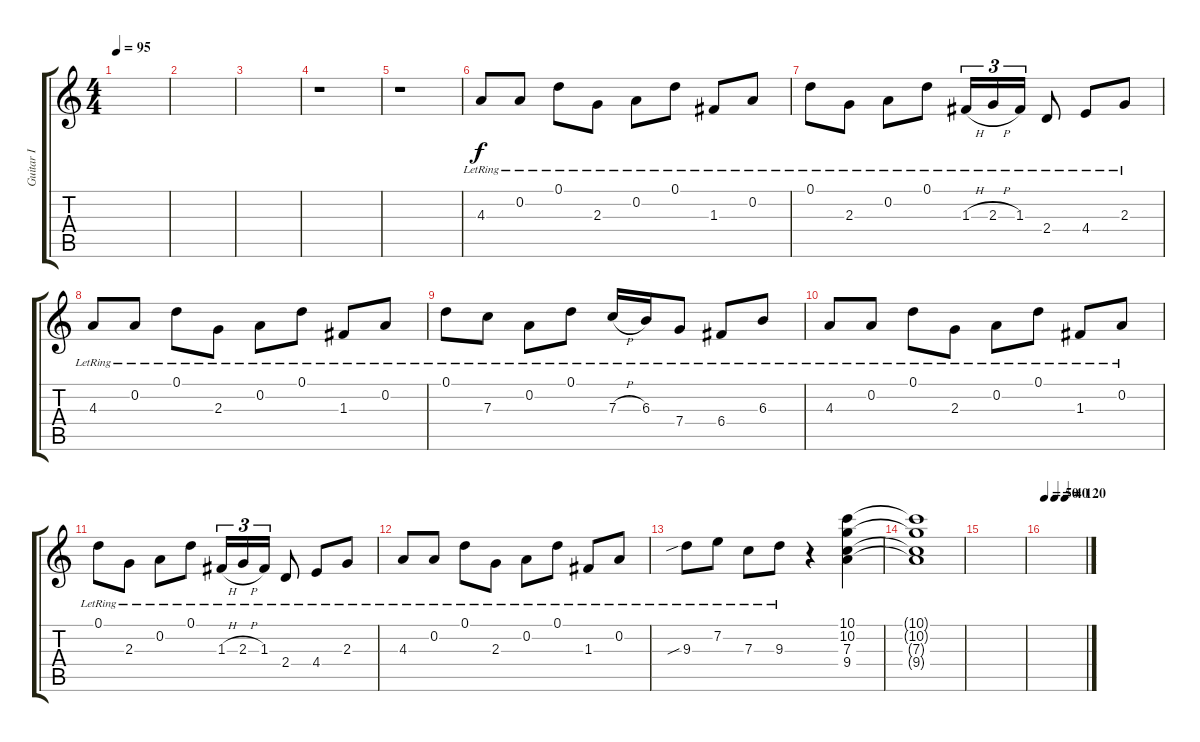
\track ("Guitar I" "Guitar I") {instrument acousticguitarsteel}
\staff {score tabs}
\tuning (D4 A3 F3 C3 G2 D2) {hide}
\ts (4 4)
\tempo 95
\clef g2
\ks c
|
|
|
r.1 |
r.1 |
4.3{lr}.8 0.2{lr}.8 0.1{lr}.8 2.3{lr}.8 0.2{lr}.8 0.1{lr}.8 1.3{lr}.8 0.2{lr}.8 |
0.1{lr}.8 2.3{lr}.8 0.2{lr}.8 0.1{lr}.8 1.3{h lr}.16{tu (3 2)} 2.3{h lr}.16{tu (3 2)} 1.3{lr}.16{tu (3 2)} 2.4{lr}.8 4.4{lr}.8 2.3{lr}.8 |
4.3{lr}.8 0.2{lr}.8 0.1{lr}.8 2.3{lr}.8 0.2{lr}.8 0.1{lr}.8 1.3{lr}.8 0.2{lr}.8 |
0.1{lr}.8 7.3{lr}.8 0.2{lr}.8 0.1{lr}.8 7.3{h lr}.16 6.3{lr}.16 7.4{lr}.8 6.4{lr}.8 6.3{lr}.8 |
4.3{lr}.8 0.2{lr}.8 0.1{lr}.8 2.3{lr}.8 0.2{lr}.8 0.1{lr}.8 1.3{lr}.8 0.2{lr}.8 |
0.1{lr}.8 2.3{lr}.8 0.2{lr}.8 0.1{lr}.8 1.3{h lr}.16{tu (3 2)} 2.3{h lr}.16{tu (3 2)} 1.3{lr}.16{tu (3 2)} 2.4{lr}.8 4.4{lr}.8 2.3{lr}.8 |
4.3{lr}.8 0.2{lr}.8 0.1{lr}.8 2.3{lr}.8 0.2{lr}.8 0.1{lr}.8 1.3{lr}.8 0.2{lr}.8 |
9.3{sib lr}.8 7.2{lr}.8 7.3{lr}.8 9.3{lr}.8 r.4 (10.1 10.2 7.3 9.4).4 |
(10.1{t} 10.2{t} 7.3{t} 9.4{t}).1 |
|
\tempo 50
\tempo (40 0.25)
\tempo (120 0.5)
